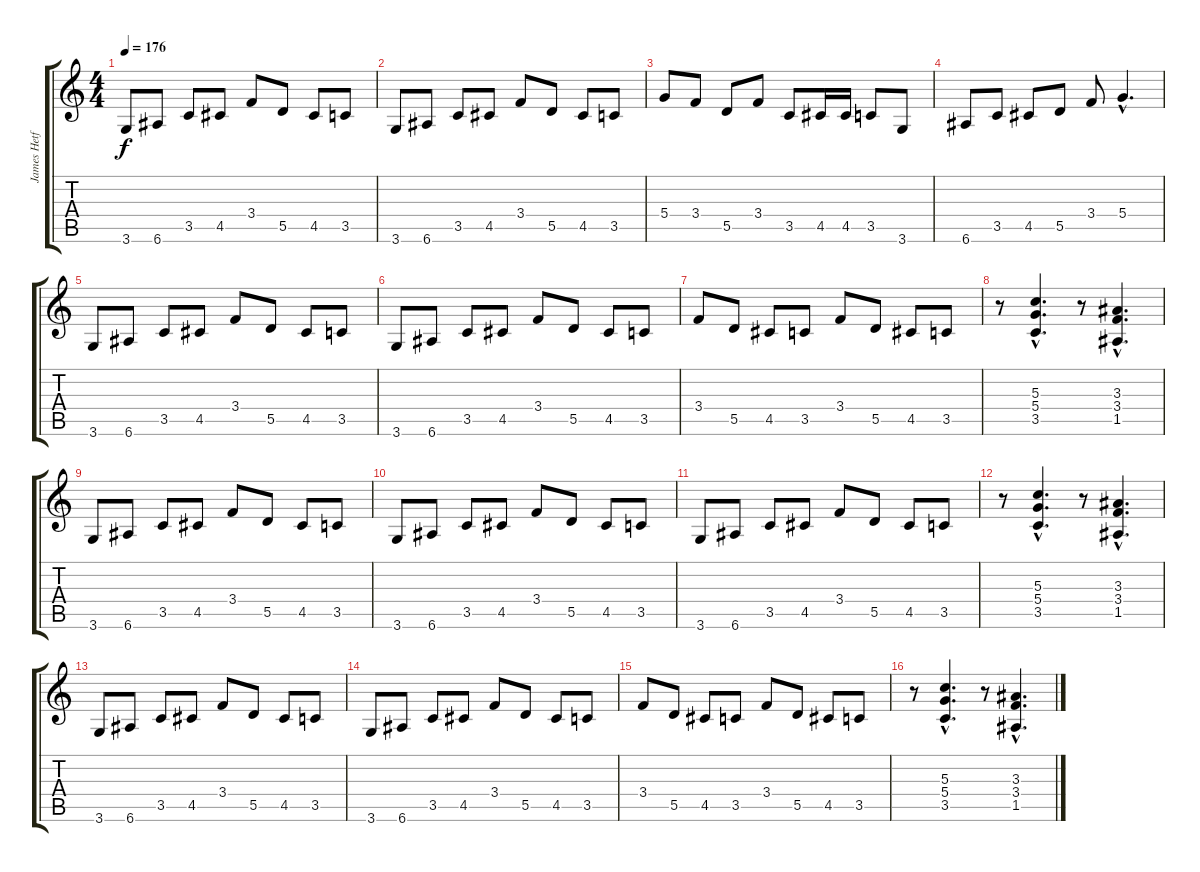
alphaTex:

\track ("James Hetfield" "James Hetf") {instrument distortionguitar}
\staff {score tabs}
\tuning (E4 B3 G3 D3 A2 E2) {hide}
\ts (4 4)
\tempo 176
\clef g2
\ks c
3.6.8{dy f} 6.6.8 3.5.8 4.5.8 3.4.8 5.5.8 4.5.8 3.5.8 |
3.6.8 6.6.8 3.5.8 4.5.8 3.4.8 5.5.8 4.5.8 3.5.8 |
5.4.8 3.4.8 5.5.8 3.4.8 3.5.8 4.5.16 4.5.16 3.5.8 3.6.8 |
6.6.8 3.5.8 4.5.8 5.5.8 3.4.8 5.4{hac}.4{d} |
3.6.8 6.6.8 3.5.8 4.5.8 3.4.8 5.5.8 4.5.8 3.5.8 |
3.6.8 6.6.8 3.5.8 4.5.8 3.4.8 5.5.8 4.5.8 3.5.8 |
3.4.8 5.5.8 4.5.8 3.5.8 3.4.8 5.5.8 4.5.8 3.5.8 |
r.8 (5.3{hac} 5.4{hac} 3.5{hac}).4{d} r.8 (3.3{hac} 3.4{hac} 1.5{hac}).4{d} |
3.6.8 6.6.8 3.5.8 4.5.8 3.4.8 5.5.8 4.5.8 3.5.8 |
3.6.8 6.6.8 3.5.8 4.5.8 3.4.8 5.5.8 4.5.8 3.5.8 |
3.6.8 6.6.8 3.5.8 4.5.8 3.4.8 5.5.8 4.5.8 3.5.8 |
r.8 (5.3{hac} 5.4{hac} 3.5{hac}).4{d} r.8 (3.3{hac} 3.4{hac} 1.5{hac}).4{d} |
3.6.8 6.6.8 3.5.8 4.5.8 3.4.8 5.5.8 4.5.8 3.5.8 |
3.6.8 6.6.8 3.5.8 4.5.8 3.4.8 5.5.8 4.5.8 3.5.8 |
3.4.8 5.5.8 4.5.8 3.5.8 3.4.8 5.5.8 4.5.8 3.5.8 |
r.8 (5.3{hac} 5.4{hac} 3.5{hac}).4{d} r.8 (3.3{hac} 3.4{hac} 1.5{hac}).4{d}
